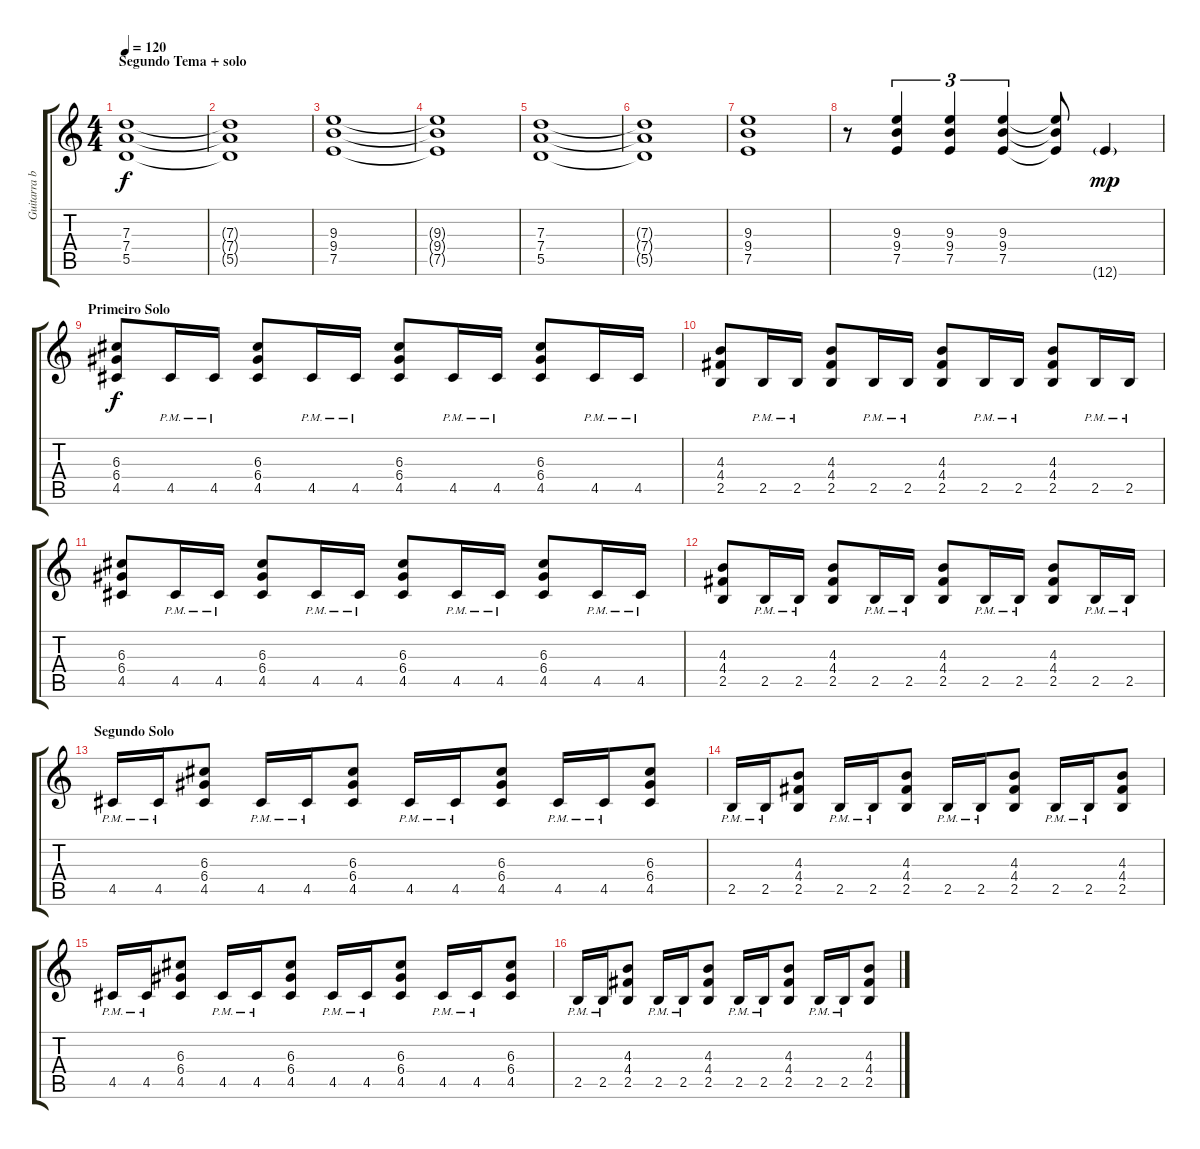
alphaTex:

\track ("Guitarra base" "Guitarra b") {instrument overdrivenguitar}
\staff {score tabs}
\tuning (E4 B3 G3 D3 A2 E2) {hide}
\ts (4 4)
\section ("" "Segundo Tema + solo")
\tempo 120
\clef g2
\ks c
(7.3 7.4 5.5).1{dy f} |
(7.3{t} 7.4{t} 5.5{t}).1 |
(9.3 9.4 7.5).1 |
(9.3{t} 9.4{t} 7.5{t}).1 |
(7.3 7.4 5.5).1 |
(7.3{t} 7.4{t} 5.5{t}).1 |
(9.3 9.4 7.5).1 |
r.8 (9.3 9.4 7.5).4{tu (3 2)} (9.3 9.4 7.5).4{tu (3 2)} (9.3 9.4 7.5).4{tu (3 2)} (9.3{t} 9.4{t} 7.5{t}).8 12.6{g}.4{dy mp} |
\section ("" "Primeiro Solo")
(6.3 6.4 4.5).8{dy f} 4.5{pm}.16 4.5{pm}.16 (6.3 6.4 4.5).8 4.5{pm}.16 4.5{pm}.16 (6.3 6.4 4.5).8 4.5{pm}.16 4.5{pm}.16 (6.3 6.4 4.5).8 4.5{pm}.16 4.5{pm}.16 |
(4.3 4.4 2.5).8 2.5{pm}.16 2.5{pm}.16 (4.3 4.4 2.5).8 2.5{pm}.16 2.5{pm}.16 (4.3 4.4 2.5).8 2.5{pm}.16 2.5{pm}.16 (4.3 4.4 2.5).8 2.5{pm}.16 2.5{pm}.16 |
(6.3 6.4 4.5).8 4.5{pm}.16 4.5{pm}.16 (6.3 6.4 4.5).8 4.5{pm}.16 4.5{pm}.16 (6.3 6.4 4.5).8 4.5{pm}.16 4.5{pm}.16 (6.3 6.4 4.5).8 4.5{pm}.16 4.5{pm}.16 |
(4.3 4.4 2.5).8 2.5{pm}.16 2.5{pm}.16 (4.3 4.4 2.5).8 2.5{pm}.16 2.5{pm}.16 (4.3 4.4 2.5).8 2.5{pm}.16 2.5{pm}.16 (4.3 4.4 2.5).8 2.5{pm}.16 2.5{pm}.16 |
\section ("" "Segundo Solo")
4.5{pm}.16 4.5{pm}.16 (6.3 6.4 4.5).8 4.5{pm}.16 4.5{pm}.16 (6.3 6.4 4.5).8 4.5{pm}.16 4.5{pm}.16 (6.3 6.4 4.5).8 4.5{pm}.16 4.5{pm}.16 (6.3 6.4 4.5).8 |
2.5{pm}.16 2.5{pm}.16 (4.3 4.4 2.5).8 2.5{pm}.16 2.5{pm}.16 (4.3 4.4 2.5).8 2.5{pm}.16 2.5{pm}.16 (4.3 4.4 2.5).8 2.5{pm}.16 2.5{pm}.16 (4.3 4.4 2.5).8 |
4.5{pm}.16 4.5{pm}.16 (6.3 6.4 4.5).8 4.5{pm}.16 4.5{pm}.16 (6.3 6.4 4.5).8 4.5{pm}.16 4.5{pm}.16 (6.3 6.4 4.5).8 4.5{pm}.16 4.5{pm}.16 (6.3 6.4 4.5).8 |
2.5{pm}.16 2.5{pm}.16 (4.3 4.4 2.5).8 2.5{pm}.16 2.5{pm}.16 (4.3 4.4 2.5).8 2.5{pm}.16 2.5{pm}.16 (4.3 4.4 2.5).8 2.5{pm}.16 2.5{pm}.16 (4.3 4.4 2.5).8
